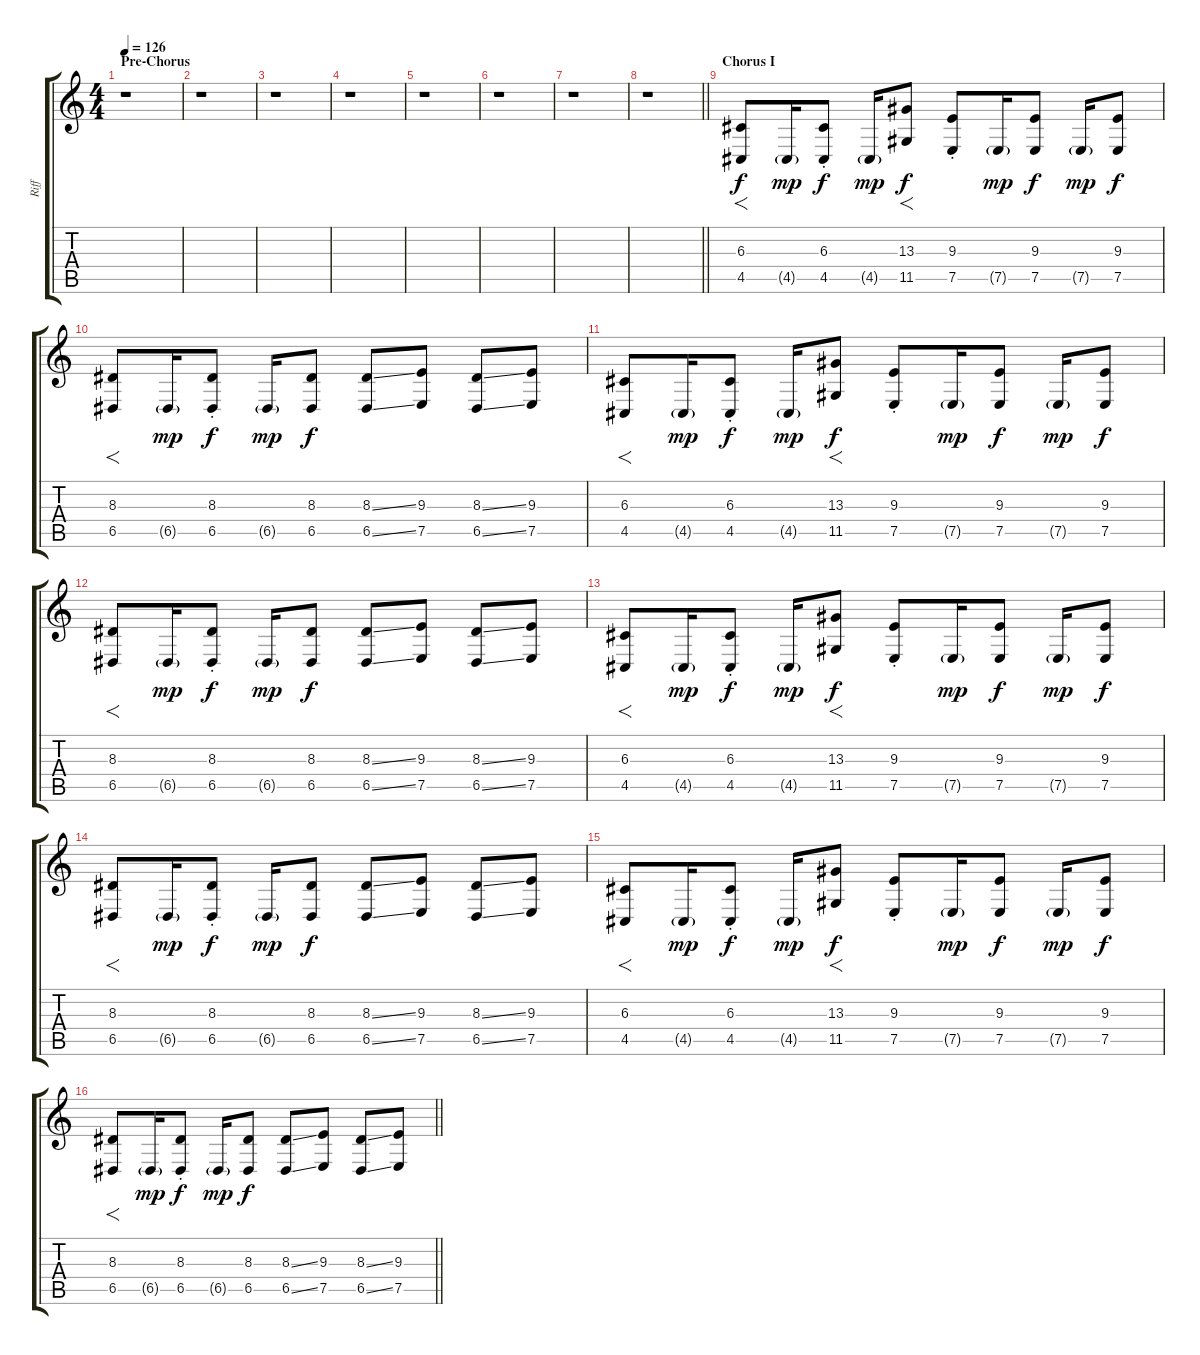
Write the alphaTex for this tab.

\track ("Riff" "Riff") {instrument altosax}
\staff {score tabs}
\tuning (E4 B3 G3 D3 A2 E2) {hide}
\ts (4 4)
\section ("" "Pre-Chorus")
\tempo 126
\clef g2
\ks c
r.1{dy f} |
r.1 |
r.1 |
r.1 |
r.1 |
r.1 |
r.1 |
\barLineRight lightlight
r.1 |
\section ("" "Chorus I")
(6.3 4.5).8{f volume 14 instrument altosax} 4.5{g}.16{dy mp} (6.3{st} 4.5{st}).8{dy f} 4.5{g}.16{dy mp} (13.3 11.5).8{f dy f} (9.3{st} 7.5{st}).8 7.5{g}.16{dy mp} (9.3 7.5).8{dy f} 7.5{g}.16{dy mp} (9.3 7.5).8{dy f} |
(8.3 6.5).8{f} 6.5{g}.16{dy mp} (8.3{st} 6.5{st}).8{dy f} 6.5{g}.16{dy mp} (8.3 6.5).8{dy f} (8.3{ss} 6.5{ss}).8 (9.3 7.5).8 (8.3{ss} 6.5{ss}).8 (9.3 7.5).8 |
(6.3 4.5).8{f} 4.5{g}.16{dy mp} (6.3{st} 4.5{st}).8{dy f} 4.5{g}.16{dy mp} (13.3 11.5).8{f dy f} (9.3{st} 7.5{st}).8 7.5{g}.16{dy mp} (9.3 7.5).8{dy f} 7.5{g}.16{dy mp} (9.3 7.5).8{dy f} |
(8.3 6.5).8{f} 6.5{g}.16{dy mp} (8.3{st} 6.5{st}).8{dy f} 6.5{g}.16{dy mp} (8.3 6.5).8{dy f} (8.3{ss} 6.5{ss}).8 (9.3 7.5).8 (8.3{ss} 6.5{ss}).8 (9.3 7.5).8 |
(6.3 4.5).8{f} 4.5{g}.16{dy mp} (6.3{st} 4.5{st}).8{dy f} 4.5{g}.16{dy mp} (13.3 11.5).8{f dy f} (9.3{st} 7.5{st}).8 7.5{g}.16{dy mp} (9.3 7.5).8{dy f} 7.5{g}.16{dy mp} (9.3 7.5).8{dy f} |
(8.3 6.5).8{f} 6.5{g}.16{dy mp} (8.3{st} 6.5{st}).8{dy f} 6.5{g}.16{dy mp} (8.3 6.5).8{dy f} (8.3{ss} 6.5{ss}).8 (9.3 7.5).8 (8.3{ss} 6.5{ss}).8 (9.3 7.5).8 |
(6.3 4.5).8{f} 4.5{g}.16{dy mp} (6.3{st} 4.5{st}).8{dy f} 4.5{g}.16{dy mp} (13.3 11.5).8{f dy f} (9.3{st} 7.5{st}).8 7.5{g}.16{dy mp} (9.3 7.5).8{dy f} 7.5{g}.16{dy mp} (9.3 7.5).8{dy f} |
\barLineRight lightlight
(8.3 6.5).8{f} 6.5{g}.16{dy mp} (8.3{st} 6.5{st}).8{dy f} 6.5{g}.16{dy mp} (8.3 6.5).8{dy f} (8.3{ss} 6.5{ss}).8 (9.3 7.5).8 (8.3{ss} 6.5{ss}).8 (9.3 7.5).8
